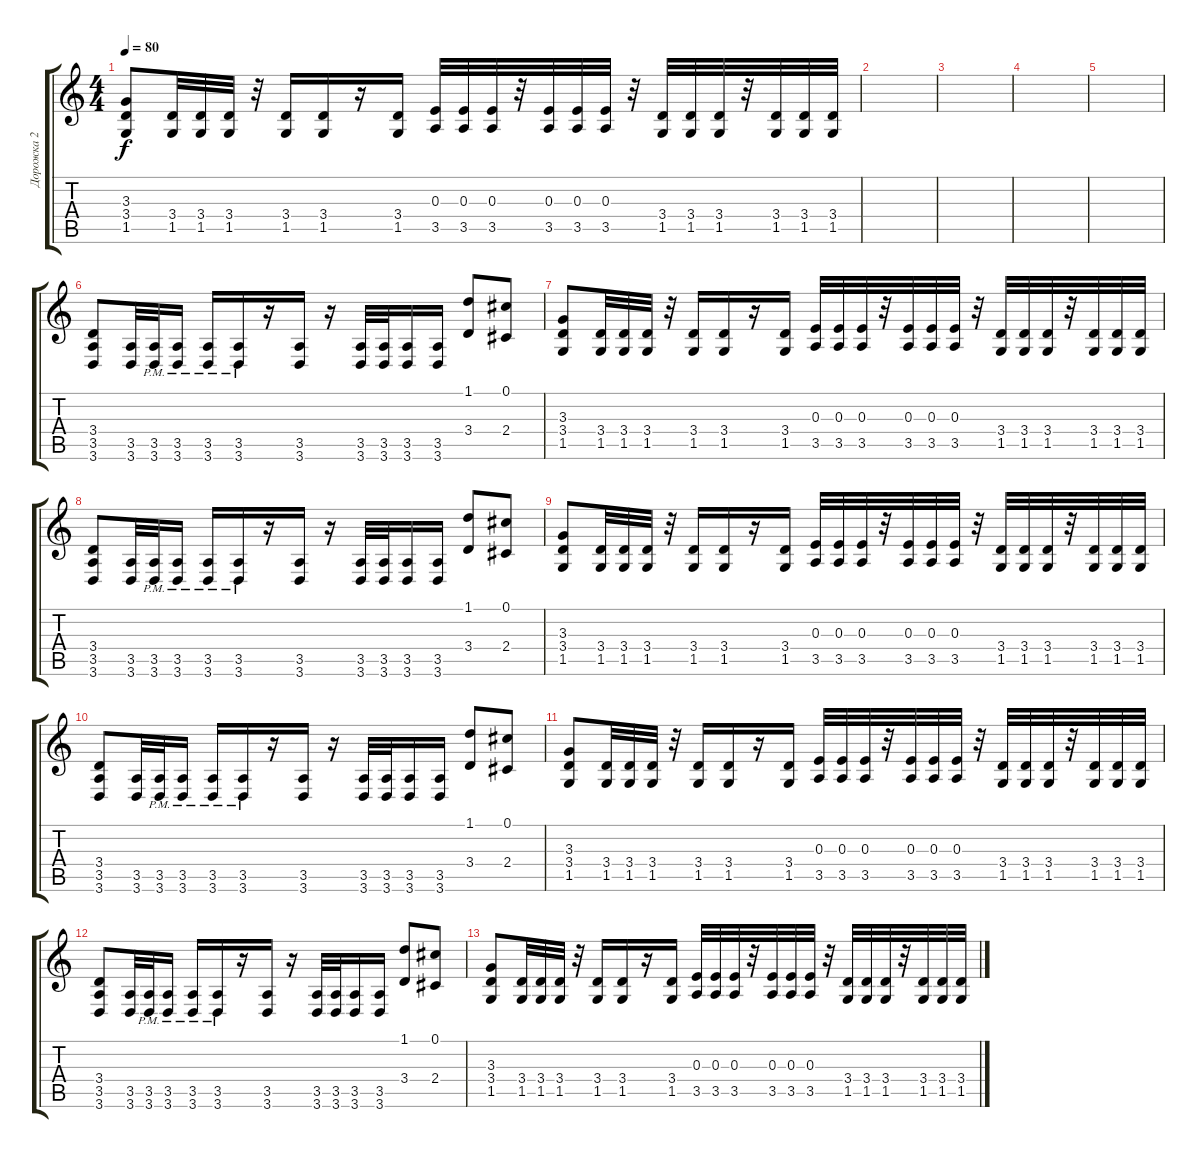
\track ("Дорожка 2" "Дорожка 2") {instrument distortionguitar}
\staff {score tabs}
\tuning (Db4 Ab3 E3 B2 Gb2 B1) {hide}
\ts (4 4)
\tempo 80
\clef g2
\ks c
(3.3 3.4 1.5).8{dy f} (3.4 1.5).32 (3.4 1.5).32 (3.4 1.5).32 r.32 (3.4 1.5).16 (3.4 1.5).16 r.16 (3.4 1.5).16 (0.3 3.5).32 (0.3 3.5).32 (0.3 3.5).32 r.32 (0.3 3.5).32 (0.3 3.5).32 (0.3 3.5).32 r.32 (3.4 1.5).32 (3.4 1.5).32 (3.4 1.5).32 r.32 (3.4 1.5).32 (3.4 1.5).32 (3.4 1.5).32 |
|
|
|
|
(3.4 3.5 3.6).8 (3.5 3.6).32 (3.5 3.6{pm}).32 (3.5 3.6{pm}).16 (3.5 3.6{pm}).16 (3.5 3.6{pm}).16 r.16 (3.5 3.6).16 r.16 (3.5 3.6).32 (3.5 3.6).32 (3.5 3.6).16 (3.5 3.6).16 (1.1 3.4).8 (0.1 2.4).8 |
(3.3 3.4 1.5).8 (3.4 1.5).32 (3.4 1.5).32 (3.4 1.5).32 r.32 (3.4 1.5).16 (3.4 1.5).16 r.16 (3.4 1.5).16 (0.3 3.5).32 (0.3 3.5).32 (0.3 3.5).32 r.32 (0.3 3.5).32 (0.3 3.5).32 (0.3 3.5).32 r.32 (3.4 1.5).32 (3.4 1.5).32 (3.4 1.5).32 r.32 (3.4 1.5).32 (3.4 1.5).32 (3.4 1.5).32 |
(3.4 3.5 3.6).8 (3.5 3.6).32 (3.5 3.6{pm}).32 (3.5 3.6{pm}).16 (3.5 3.6{pm}).16 (3.5 3.6{pm}).16 r.16 (3.5 3.6).16 r.16 (3.5 3.6).32 (3.5 3.6).32 (3.5 3.6).16 (3.5 3.6).16 (1.1 3.4).8 (0.1 2.4).8 |
(3.3 3.4 1.5).8 (3.4 1.5).32 (3.4 1.5).32 (3.4 1.5).32 r.32 (3.4 1.5).16 (3.4 1.5).16 r.16 (3.4 1.5).16 (0.3 3.5).32 (0.3 3.5).32 (0.3 3.5).32 r.32 (0.3 3.5).32 (0.3 3.5).32 (0.3 3.5).32 r.32 (3.4 1.5).32 (3.4 1.5).32 (3.4 1.5).32 r.32 (3.4 1.5).32 (3.4 1.5).32 (3.4 1.5).32 |
(3.4 3.5 3.6).8 (3.5 3.6).32 (3.5{pm} 3.6{pm}).32 (3.5{pm} 3.6{pm}).16 (3.5{pm} 3.6{pm}).16 (3.5{pm} 3.6{pm}).16 r.16 (3.5 3.6).16 r.16 (3.5 3.6).32 (3.5 3.6).32 (3.5 3.6).16 (3.5 3.6).16 (1.1 3.4).8 (0.1 2.4).8 |
(3.3 3.4 1.5).8 (3.4 1.5).32 (3.4 1.5).32 (3.4 1.5).32 r.32 (3.4 1.5).16 (3.4 1.5).16 r.16 (3.4 1.5).16 (0.3 3.5).32 (0.3 3.5).32 (0.3 3.5).32 r.32 (0.3 3.5).32 (0.3 3.5).32 (0.3 3.5).32 r.32 (3.4 1.5).32 (3.4 1.5).32 (3.4 1.5).32 r.32 (3.4 1.5).32 (3.4 1.5).32 (3.4 1.5).32 |
(3.4 3.5 3.6).8 (3.5 3.6).32 (3.5 3.6{pm}).32 (3.5 3.6{pm}).16 (3.5 3.6{pm}).16 (3.5 3.6{pm}).16 r.16 (3.5 3.6).16 r.16 (3.5 3.6).32 (3.5 3.6).32 (3.5 3.6).16 (3.5 3.6).16 (1.1 3.4).8 (0.1 2.4).8 |
(3.3 3.4 1.5).8 (3.4 1.5).32 (3.4 1.5).32 (3.4 1.5).32 r.32 (3.4 1.5).16 (3.4 1.5).16 r.16 (3.4 1.5).16 (0.3 3.5).32 (0.3 3.5).32 (0.3 3.5).32 r.32 (0.3 3.5).32 (0.3 3.5).32 (0.3 3.5).32 r.32 (3.4 1.5).32 (3.4 1.5).32 (3.4 1.5).32 r.32 (3.4 1.5).32 (3.4 1.5).32 (3.4 1.5).32
